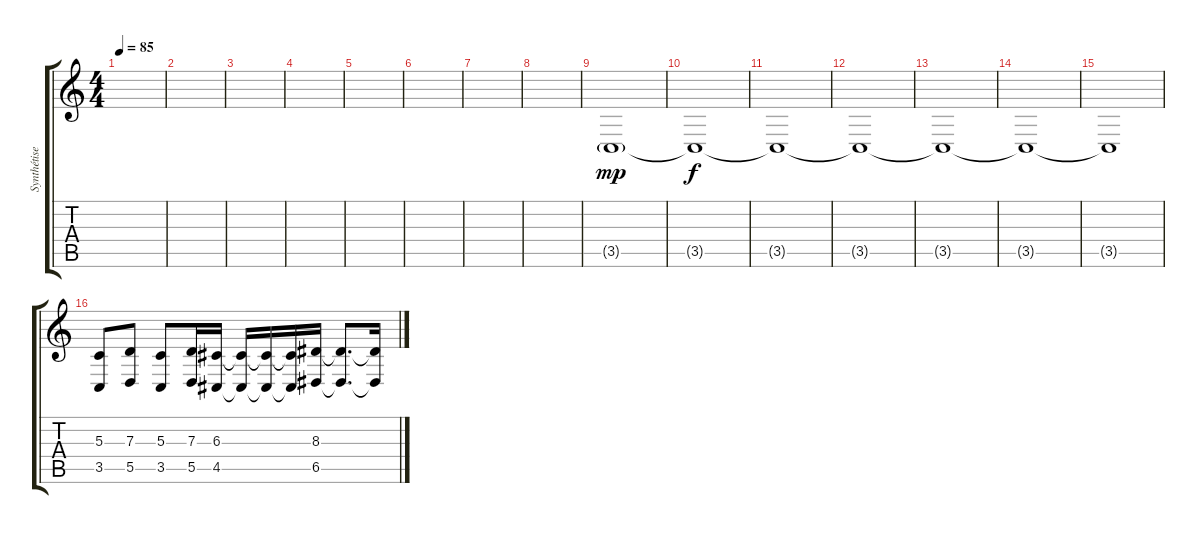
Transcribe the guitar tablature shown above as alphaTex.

\track ("Synthétiseur" "Synthétise") {instrument stringensemble1}
\staff {score tabs}
\tuning (E4 B3 G3 D3 A2 E2) {hide}
\ts (4 4)
\tempo 85
\clef g2
\ks c
|
|
|
|
|
|
|
|
3.5{g}.1{dy mp instrument pad8sweep} |
3.5{t}.1{dy f} |
3.5{t}.1 |
3.5{t}.1 |
3.5{t}.1 |
3.5{t}.1 |
3.5{t}.1 |
(5.3 3.5).8 (7.3 5.5).8 (5.3 3.5).8 (7.3 5.5).16 (6.3 4.5).16 (6.3{t} 4.5{t}).16 (6.3{t} 4.5{t}).16 (6.3{t} 4.5{t}).16 (8.3 6.5).16 (8.3{t} 6.5{t}).8{d} (8.3{t} 6.5{t}).16
